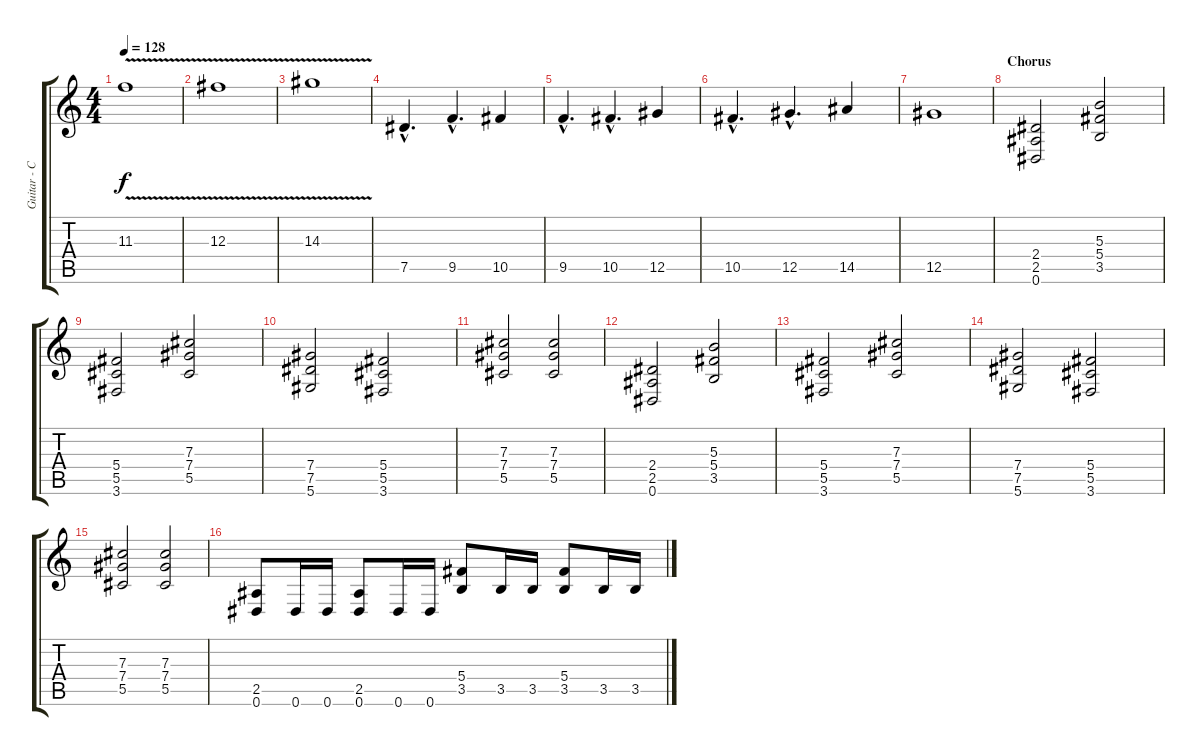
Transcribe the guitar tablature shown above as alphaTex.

\track ("Guitar - Cederic Dupont" "Guitar - C") {instrument overdrivenguitar}
\staff {score tabs}
\tuning (Eb4 Bb3 Gb3 Db3 Ab2 Eb2) {hide}
\ts (4 4)
\tempo 128
\clef g2
\ks c
11.3{v}.1{dy f} |
12.3{v}.1 |
14.3{v}.1 |
7.5{hac}.4{d} 9.5{hac}.4{d} 10.5.4 |
9.5{hac}.4{d} 10.5{hac}.4{d} 12.5.4 |
10.5{hac}.4{d} 12.5{hac}.4{d} 14.5.4 |
12.5.1 |
\section ("" "Chorus")
(2.4 2.5 0.6).2 (5.3 5.4 3.5).2 |
(5.4 5.5 3.6).2 (7.3 7.4 5.5).2 |
(7.4 7.5 5.6).2 (5.4 5.5 3.6).2 |
(7.3 7.4 5.5).2 (7.3 7.4 5.5).2 |
(2.4 2.5 0.6).2 (5.3 5.4 3.5).2 |
(5.4 5.5 3.6).2 (7.3 7.4 5.5).2 |
(7.4 7.5 5.6).2 (5.4 5.5 3.6).2 |
(7.3 7.4 5.5).2 (7.3 7.4 5.5).2 |
(2.5 0.6).8 0.6.16 0.6.16 (2.5 0.6).8 0.6.16 0.6.16 (5.4 3.5).8 3.5.16 3.5.16 (5.4 3.5).8 3.5.16 3.5.16
